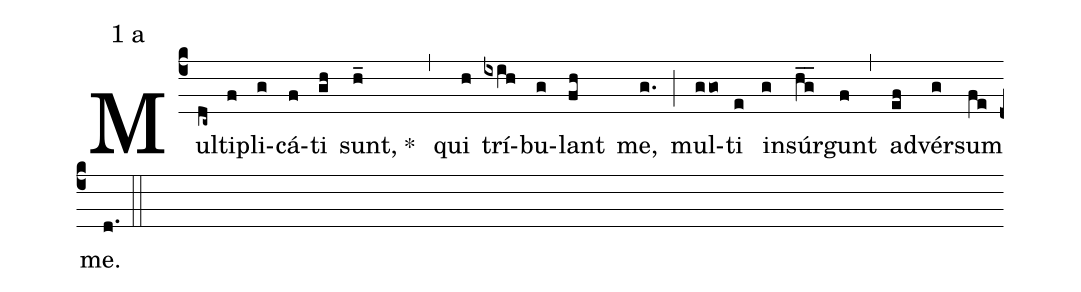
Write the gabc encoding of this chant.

mode:1 a;
%%
(c4) Mul(dc~)ti(f)pli(g)cá(f)ti(gh) sunt,(h_) *()(,) qui(h) trí(ixih)bu(g)lant(fh) me,(g.) (;) mul(ggo)ti(e) in(g)súr(hg__)gunt(f) (,) ad(ef)vér(g)sum(fe) me.(d.) (::)
